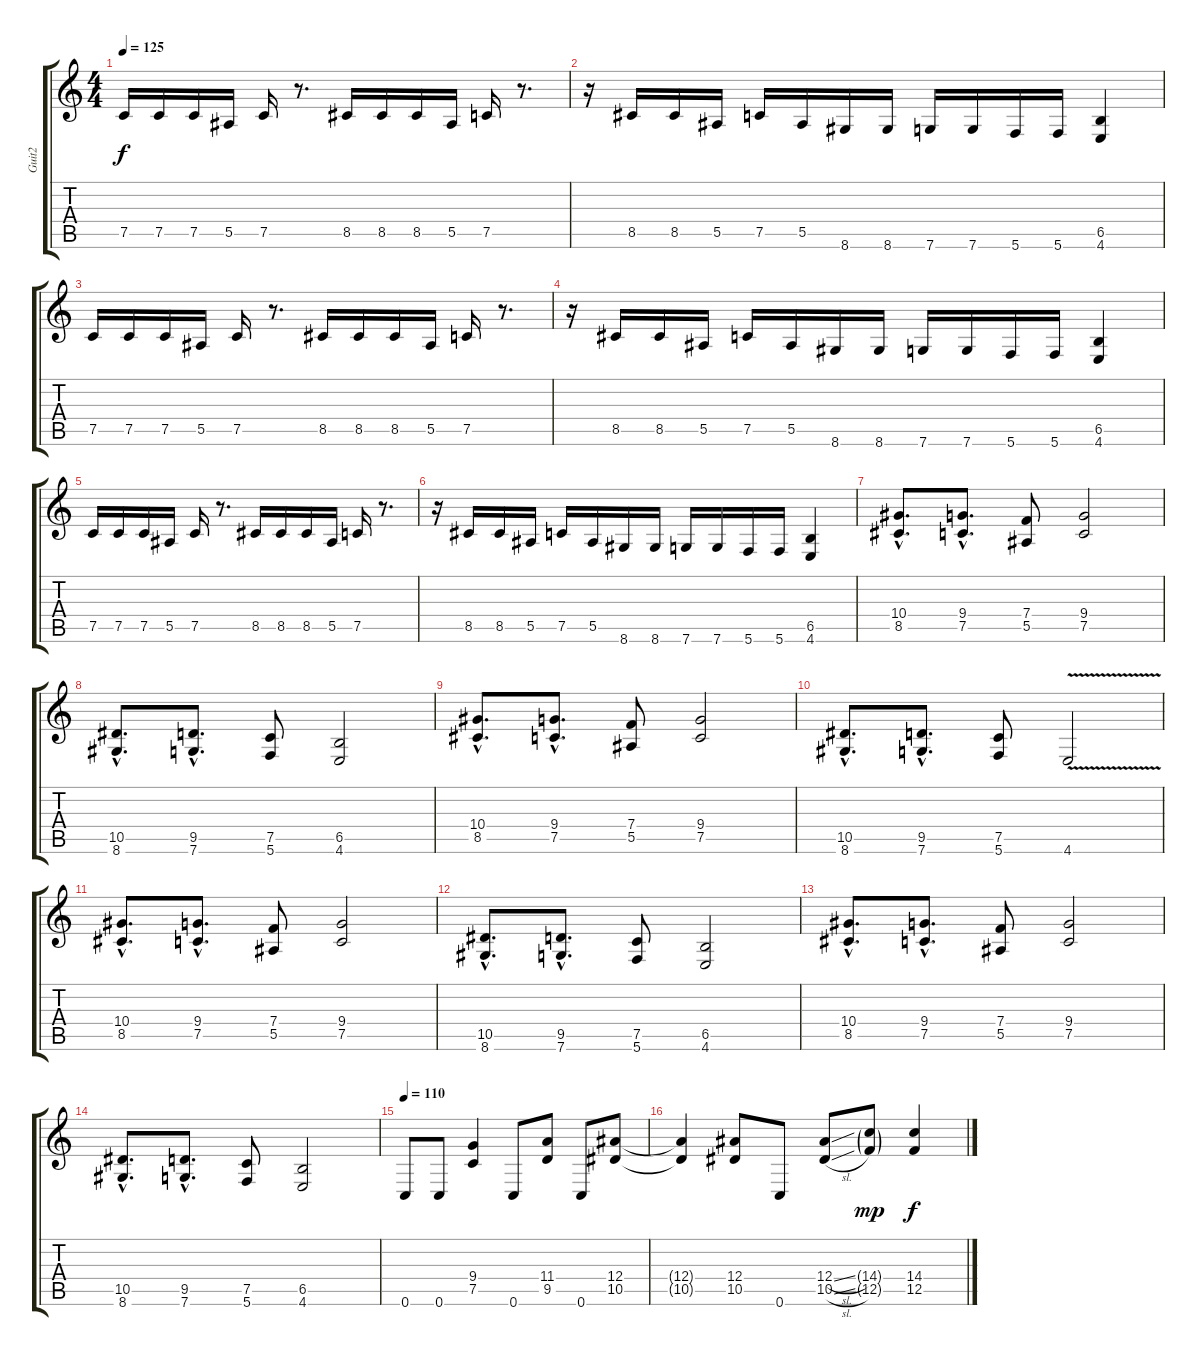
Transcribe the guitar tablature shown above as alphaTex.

\track ("Guit2" "Guit2") {instrument distortionguitar}
\staff {score tabs}
\tuning (C4 G3 Eb3 Bb2 F2 C2) {hide}
\ts (4 4)
\tempo 125
\clef g2
\ks c
7.5.16{dy f} 7.5.16 7.5.16 5.5.16 7.5.16 r.8{d} 8.5.16 8.5.16 8.5.16 5.5.16 7.5.16 r.8{d} |
r.16 8.5.16 8.5.16 5.5.16 7.5.16 5.5.16 8.6.16 8.6.16 7.6.16 7.6.16 5.6.16 5.6.16 (6.5 4.6).4 |
7.5.16 7.5.16 7.5.16 5.5.16 7.5.16 r.8{d} 8.5.16 8.5.16 8.5.16 5.5.16 7.5.16 r.8{d} |
r.16 8.5.16 8.5.16 5.5.16 7.5.16 5.5.16 8.6.16 8.6.16 7.6.16 7.6.16 5.6.16 5.6.16 (6.5 4.6).4 |
7.5.16 7.5.16 7.5.16 5.5.16 7.5.16 r.8{d} 8.5.16 8.5.16 8.5.16 5.5.16 7.5.16 r.8{d} |
r.16 8.5.16 8.5.16 5.5.16 7.5.16 5.5.16 8.6.16 8.6.16 7.6.16 7.6.16 5.6.16 5.6.16 (6.5 4.6).4 |
(10.4{hac} 8.5{hac}).8{d} (9.4{hac} 7.5{hac}).8{d} (7.4 5.5).8 (9.4 7.5).2 |
(10.5{hac} 8.6{hac}).8{d} (9.5{hac} 7.6{hac}).8{d} (7.5 5.6).8 (6.5 4.6).2 |
(10.4{hac} 8.5{hac}).8{d} (9.4{hac} 7.5{hac}).8{d} (7.4 5.5).8 (9.4 7.5).2 |
(10.5{hac} 8.6{hac}).8{d} (9.5{hac} 7.6{hac}).8{d} (7.5 5.6).8 4.6{v}.2 |
(10.4{hac} 8.5{hac}).8{d} (9.4{hac} 7.5{hac}).8{d} (7.4 5.5).8 (9.4 7.5).2 |
(10.5{hac} 8.6{hac}).8{d} (9.5{hac} 7.6{hac}).8{d} (7.5 5.6).8 (6.5 4.6).2 |
(10.4{hac} 8.5{hac}).8{d} (9.4{hac} 7.5{hac}).8{d} (7.4 5.5).8 (9.4 7.5).2 |
(10.5{hac} 8.6{hac}).8{d} (9.5{hac} 7.6{hac}).8{d} (7.5 5.6).8 (6.5 4.6).2 |
\tempo 110
0.6.8 0.6.8 (9.4 7.5).4 0.6.8 (11.4 9.5).8 0.6.8 (12.4 10.5).8 |
(12.4{t} 10.5{t}).4 (12.4 10.5).8 0.6.8 (12.4{sl} 10.5{sl}).8 (14.4{g} 12.5{g}).8{dy mp} (14.4 12.5).4{dy f}
